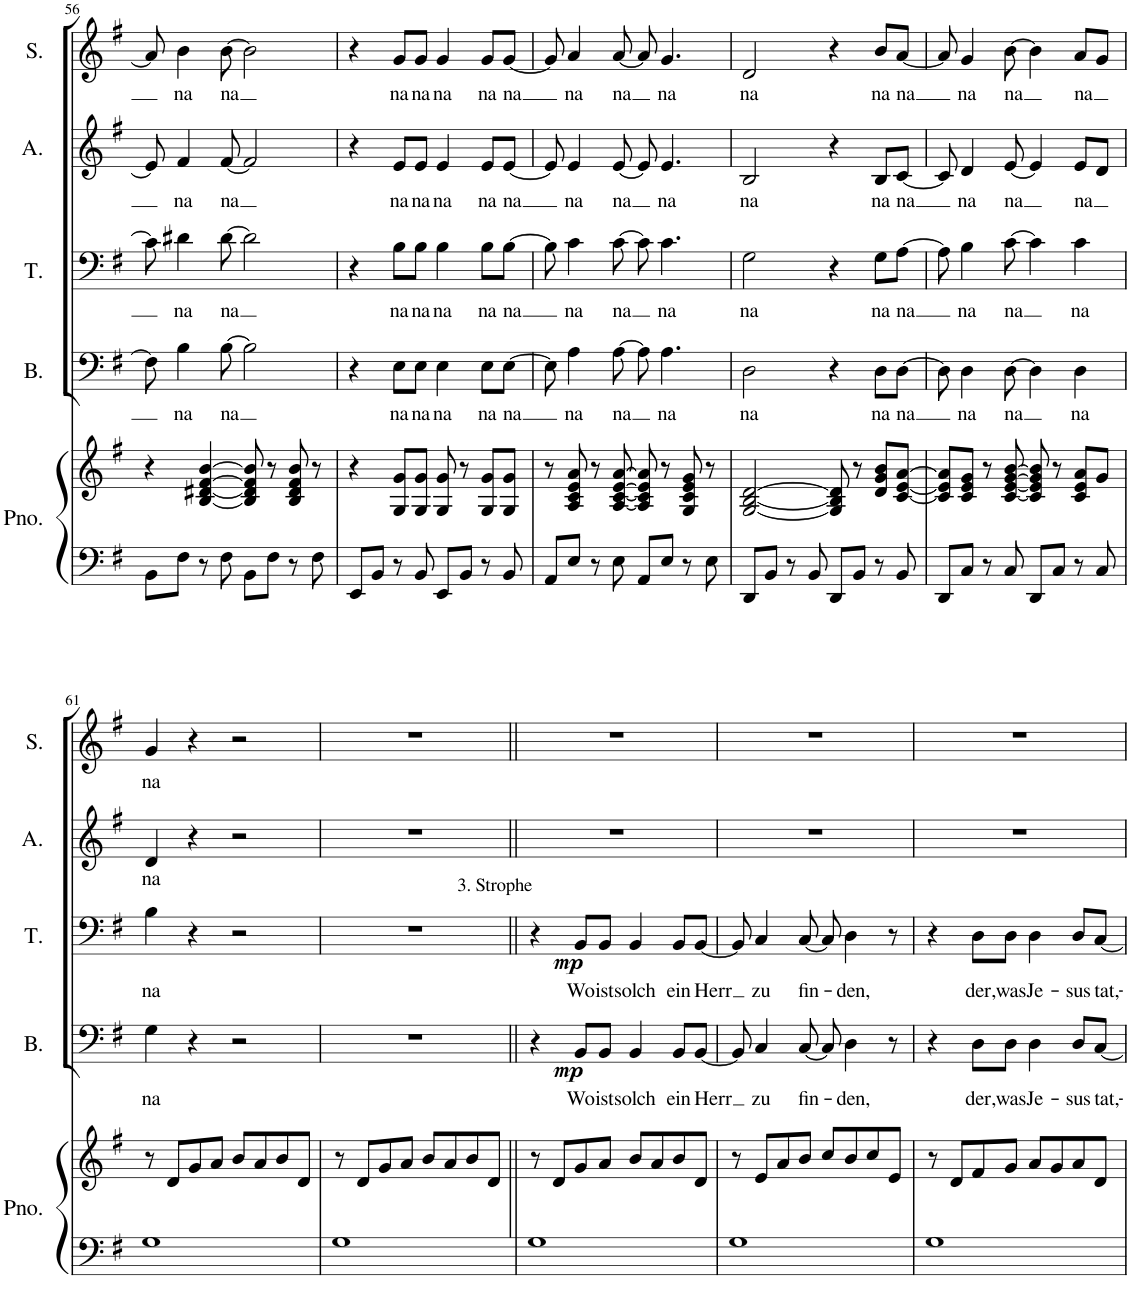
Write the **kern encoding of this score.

**kern	**kern	**kern	**text	**dynam	**kern	**text	**dynam	**kern	**text	**kern	**text
*part5	*part5	*part4	*part4	*part4	*part3	*part3	*part3	*part2	*part2	*part1	*part1
*staff6	*staff5	*staff4	*staff4	*staff4	*staff3	*staff3	*staff3	*staff2	*staff2	*staff1	*staff1
*I"Piano	*	*I"Bass	*	*	*I"Tenor	*	*	*I"Alto	*	*I"Soprano	*
*I'Pno.	*	*I'B.	*	*	*I'T.	*	*	*I'A.	*	*I'S.	*
!!LO:PB:g=z
*clefF4	*clefG2	*clefF4	*	*	*clefF4	*	*	*clefG2	*	*clefG2	*
*k[f#]	*k[f#]	*k[f#]	*	*	*k[f#]	*	*	*k[f#]	*	*k[f#]	*
*M4/4	*M4/4	*M4/4	*	*	*M4/4	*	*	*M4/4	*	*M4/4	*
=56	=56	=56	=56	=56	=56	=56	=56	=56	=56	=56	=56
8BB\L	4r	8F#\]	.	.	8c\]	.	.	8e/]	.	8a/]	.
!	!	!	!LO:LY:b	!	!	!LO:LY:b	!	!	!LO:LY:b	!	!LO:LY:b
8F#\J	.	4B\	na	.	4d#X\	na	.	4f#/	na	4b\	na
8r	[4B/ [4d#X/ [4f#/ [4b/	.	.	.	.	.	.	.	.	.	.
!	!	!	!LO:LY:b	!	!	!LO:LY:b	!	!	!LO:LY:b	!	!LO:LY:b
8F#\	.	[8B\	na	.	[8d#\	na	.	[8f#/	na	[8b\	na
8BB\L	8B/] 8d#/] 8f#/] 8b/]	2B\]	.	.	2d#\]	.	.	2f#/]	.	2b\]	.
8F#\J	8r	.	.	.	.	.	.	.	.	.	.
8r	8B/ 8d#/ 8f#/ 8b/	.	.	.	.	.	.	.	.	.	.
8F#\	8r	.	.	.	.	.	.	.	.	.	.
=57	=57	=57	=57	=57	=57	=57	=57	=57	=57	=57	=57
8EE/L	4r	4r	.	.	4r	.	.	4r	.	4r	.
8BB/J	.	.	.	.	.	.	.	.	.	.	.
!	!	!	!LO:LY:b	!	!	!LO:LY:b	!	!	!LO:LY:b	!	!LO:LY:b
8r	8G/ 8g/L	8E\L	na	.	8B\L	na	.	8e/L	na	8g/L	na
!	!	!	!LO:LY:b	!	!	!LO:LY:b	!	!	!LO:LY:b	!	!LO:LY:b
8BB/	8G/ 8g/J	8E\J	na	.	8B\J	na	.	8e/J	na	8g/J	na
!	!	!	!LO:LY:b	!	!	!LO:LY:b	!	!	!LO:LY:b	!	!LO:LY:b
8EE/L	8G/ 8g/	4E\	na	.	4B\	na	.	4e/	na	4g/	na
8BB/J	8r	.	.	.	.	.	.	.	.	.	.
!	!	!	!LO:LY:b	!	!	!LO:LY:b	!	!	!LO:LY:b	!	!LO:LY:b
8r	8G/ 8g/L	8E\L	na	.	8B\L	na	.	8e/L	na	8g/L	na
!	!	!	!LO:LY:b	!	!	!LO:LY:b	!	!	!LO:LY:b	!	!LO:LY:b
8BB/	8G/ 8g/J	[8E\J	na	.	[8B\J	na	.	[8e/J	na	[8g/J	na
=58	=58	=58	=58	=58	=58	=58	=58	=58	=58	=58	=58
8AA/L	8r	8E\]	.	.	8B\]	.	.	8e/]	.	8g/]	.
!	!	!	!LO:LY:b	!	!	!LO:LY:b	!	!	!LO:LY:b	!	!LO:LY:b
8E/J	8A/ 8c/ 8e/ 8a/	4A\	na	.	4c\	na	.	4e/	na	4a/	na
8r	8r	.	.	.	.	.	.	.	.	.	.
!	!	!	!LO:LY:b	!	!	!LO:LY:b	!	!	!LO:LY:b	!	!LO:LY:b
8E\	[8A/ [8c/ [8e/ [8a/	[8A\	na	.	[8c\	na	.	[8e/	na	[8a/	na
8AA/L	8A/] 8c/] 8e/] 8a/]	8A\]	.	.	8c\]	.	.	8e/]	.	8a/]	.
!	!	!	!LO:LY:b	!	!	!LO:LY:b	!	!	!LO:LY:b	!	!LO:LY:b
8E/J	8r	4.A\	na	.	4.c\	na	.	4.e/	na	4.g/	na
8r	8G/ 8c/ 8e/ 8g/	.	.	.	.	.	.	.	.	.	.
8E\	8r	.	.	.	.	.	.	.	.	.	.
=59	=59	=59	=59	=59	=59	=59	=59	=59	=59	=59	=59
!	!	!	!LO:LY:b	!	!	!LO:LY:b	!	!	!LO:LY:b	!	!LO:LY:b
8DD/L	[2G/ [2B/ [2d/	2D\	na	.	2G\	na	.	2B/	na	2d/	na
8BB/J	.	.	.	.	.	.	.	.	.	.	.
8r	.	.	.	.	.	.	.	.	.	.	.
8BB/	.	.	.	.	.	.	.	.	.	.	.
8DD/L	8G/] 8B/] 8d/]	4r	.	.	4r	.	.	4r	.	4r	.
8BB/J	8r	.	.	.	.	.	.	.	.	.	.
!	!	!	!LO:LY:b	!	!	!LO:LY:b	!	!	!LO:LY:b	!	!LO:LY:b
8r	8d/ 8g/ 8b/L	8D\L	na	.	8G\L	na	.	8B/L	na	8b/L	na
!	!	!	!LO:LY:b	!	!	!LO:LY:b	!	!	!LO:LY:b	!	!LO:LY:b
8BB/	[8c/ [8e/ [8a/J	[8D\J	na	.	[8A\J	na	.	[8c/J	na	[8a/J	na
=60	=60	=60	=60	=60	=60	=60	=60	=60	=60	=60	=60
8DD/L	8c/] 8e/] 8a/]L	8D\]	.	.	8A\]	.	.	8c/]	.	8a/]	.
!	!	!	!LO:LY:b	!	!	!LO:LY:b	!	!	!LO:LY:b	!	!LO:LY:b
8C/J	8c/ 8e/ 8g/J	4D\	na	.	4B\	na	.	4d/	na	4g/	na
8r	8r	.	.	.	.	.	.	.	.	.	.
!	!	!	!LO:LY:b	!	!	!LO:LY:b	!	!	!LO:LY:b	!	!LO:LY:b
8C/	[8c/ [8e/ [8g/ [8b/	[8D\	na	.	[8c\	na	.	[8e/	na	[8b\	na
8DD/L	8c/] 8e/] 8g/] 8b/]	4D\]	.	.	4c\]	.	.	4e/]	.	4b\]	.
8C/J	8r	.	.	.	.	.	.	.	.	.	.
!	!	!	!LO:LY:b	!	!	!LO:LY:b	!	!	!LO:LY:b	!	!LO:LY:b
8r	8c/ 8e/ 8a/L	4D\	na	.	4c\	na	.	8e/L	na	8a/L	na
8C/	8g/J	.	.	.	.	.	.	8d/J	.	8g/J	.
!!LO:LB:g=z
=61	=61	=61	=61	=61	=61	=61	=61	=61	=61	=61	=61
!	!	!	!LO:LY:b	!	!	!LO:LY:b	!	!	!LO:LY:b	!	!LO:LY:b
1G	8r	4G\	na	.	4B\	na	.	4d/	na	4g/	na
.	8d/L	.	.	.	.	.	.	.	.	.	.
.	8g/	4r	.	.	4r	.	.	4r	.	4r	.
.	8a/J	.	.	.	.	.	.	.	.	.	.
.	8b/L	2r	.	.	2r	.	.	2r	.	2r	.
.	8a/	.	.	.	.	.	.	.	.	.	.
.	8b/	.	.	.	.	.	.	.	.	.	.
.	8d/J	.	.	.	.	.	.	.	.	.	.
=62	=62	=62	=62	=62	=62	=62	=62	=62	=62	=62	=62
1G	8r	1r	.	.	1r	.	.	1r	.	1r	.
.	8d/L	.	.	.	.	.	.	.	.	.	.
.	8g/	.	.	.	.	.	.	.	.	.	.
.	8a/J	.	.	.	.	.	.	.	.	.	.
.	8b/L	.	.	.	.	.	.	.	.	.	.
.	8a/	.	.	.	.	.	.	.	.	.	.
.	8b/	.	.	.	.	.	.	.	.	.	.
.	8d/J	.	.	.	.	.	.	.	.	.	.
=63||	=63||	=63||	=63||	=63||	=63||	=63||	=63||	=63||	=63||	=63||	=63||
!	!	!	!	!	!LO:TX:a:t=3. Strophe	!	!	!	!	!	!
1G	8r	4r	.	.	4r	.	.	1r	.	1r	.
.	8d/L	.	.	.	.	.	.	.	.	.	.
!	!	!	!LO:LY:b	!LO:DY:b	!	!LO:LY:b	!LO:DY:b	!	!	!	!
.	8g/	8BB/L	Wo	mp	8BB/L	Wo	mp	.	.	.	.
!	!	!	!LO:LY:b	!	!	!LO:LY:b	!	!	!	!	!
.	8a/J	8BB/J	ist	.	8BB/J	ist	.	.	.	.	.
!	!	!	!LO:LY:b	!	!	!LO:LY:b	!	!	!	!	!
.	8b/L	4BB/	solch	.	4BB/	solch	.	.	.	.	.
.	8a/	.	.	.	.	.	.	.	.	.	.
!	!	!	!LO:LY:b	!	!	!LO:LY:b	!	!	!	!	!
.	8b/	8BB/L	ein	.	8BB/L	ein	.	.	.	.	.
!	!	!	!LO:LY:b	!	!	!LO:LY:b	!	!	!	!	!
.	8d/J	[8BB/J	Herr	.	[8BB/J	Herr	.	.	.	.	.
=64	=64	=64	=64	=64	=64	=64	=64	=64	=64	=64	=64
1G	8r	8BB/]	.	.	8BB/]	.	.	1r	.	1r	.
!	!	!	!LO:LY:b	!	!	!LO:LY:b	!	!	!	!	!
.	8e/L	4C/	zu	.	4C/	zu	.	.	.	.	.
.	8a/	.	.	.	.	.	.	.	.	.	.
!	!	!	!LO:LY:b	!	!	!LO:LY:b	!	!	!	!	!
.	8b/J	[8C/	fin-	.	[8C/	fin-	.	.	.	.	.
.	8cc/L	8C/]	.	.	8C/]	.	.	.	.	.	.
!	!	!	!LO:LY:b	!	!	!LO:LY:b	!	!	!	!	!
.	8b/	4D\	-den,	.	4D\	-den,	.	.	.	.	.
.	8cc/	.	.	.	.	.	.	.	.	.	.
.	8e/J	8r	.	.	8r	.	.	.	.	.	.
=65	=65	=65	=65	=65	=65	=65	=65	=65	=65	=65	=65
1G	8r	4r	.	.	4r	.	.	1r	.	1r	.
.	8d/L	.	.	.	.	.	.	.	.	.	.
!	!	!	!LO:LY:b	!	!	!LO:LY:b	!	!	!	!	!
.	8f#/	8D\L	der,	.	8D\L	der,	.	.	.	.	.
!	!	!	!LO:LY:b	!	!	!LO:LY:b	!	!	!	!	!
.	8g/J	8D\J	was	.	8D\J	was	.	.	.	.	.
!	!	!	!LO:LY:b	!	!	!LO:LY:b	!	!	!	!	!
.	8a/L	4D\	Je-	.	4D\	Je-	.	.	.	.	.
.	8g/	.	.	.	.	.	.	.	.	.	.
!	!	!	!LO:LY:b	!	!	!LO:LY:b	!	!	!	!	!
.	8a/	8D/L	-sus	.	8D/L	-sus	.	.	.	.	.
!	!	!	!LO:LY:b	!	!	!LO:LY:b	!	!	!	!	!
.	8d/J	[8C/J	tat,-	.	[8C/J	tat,-	.	.	.	.	.
=	=	=	=	=	=	=	=	=	=	=	=
*-	*-	*-	*-	*-	*-	*-	*-	*-	*-	*-	*-
